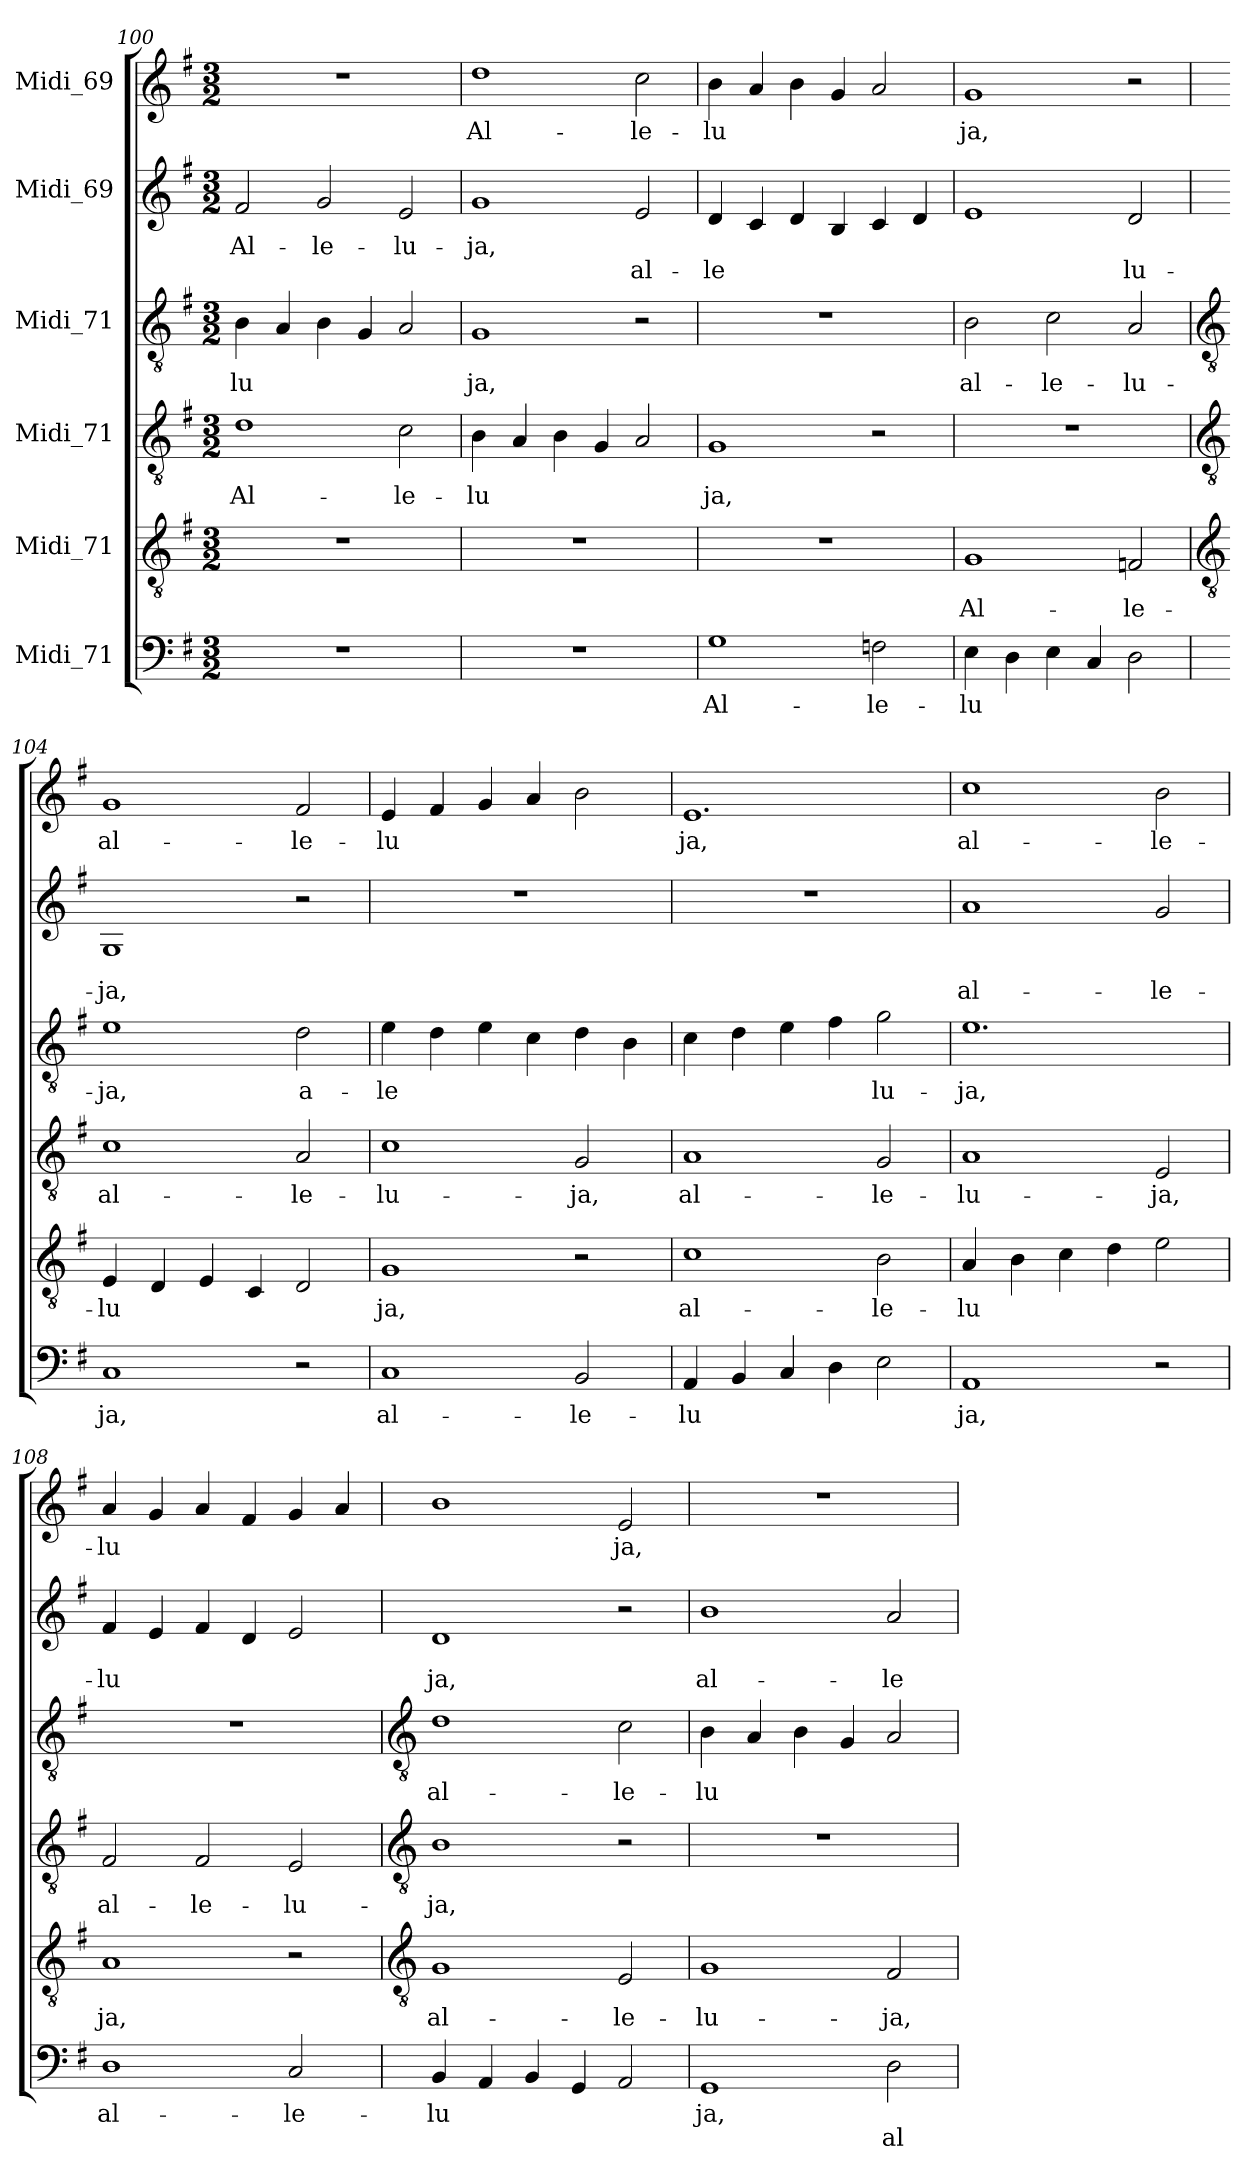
**kern	**text	**text	**kern	**text	**kern	**text	**kern	**text	**kern	**text	**text	**kern	**text
*part6	*part6	*part6	*part5	*part5	*part4	*part4	*part3	*part3	*part2	*part2	*part2	*part1	*part1
*staff6	*staff6	*staff6	*staff5	*staff5	*staff4	*staff4	*staff3	*staff3	*staff2	*staff2	*staff2	*staff1	*staff1
*I"Midi_71	*	*	*I"Midi_71	*	*I"Midi_71	*	*I"Midi_71	*	*I"Midi_69	*	*	*I"Midi_69	*
*clefF4	*	*	*clefGv2	*	*clefGv2	*	*clefGv2	*	*clefG2	*	*	*clefG2	*
*k[f#]	*	*	*k[f#]	*	*k[f#]	*	*k[f#]	*	*k[f#]	*	*	*k[f#]	*
*G:	*	*	*G:	*	*G:	*	*G:	*	*G:	*	*	*G:	*
*M3/2	*	*	*M3/2	*	*M3/2	*	*M3/2	*	*M3/2	*	*	*M3/2	*
=100	=100	=100	=100	=100	=100	=100	=100	=100	=100	=100	=100	=100	=100
!LO:N:vis=1	!	!	!LO:N:vis=1	!	!	!LO:LY:b	!	!LO:LY:b	!	!LO:LY:b	!	!LO:N:vis=1	!
1.r	.	.	1.r	.	1d	Al-	4B	-lu	2f#	Al-	.	1.r	.
.	.	.	.	.	.	.	4A	.	.	.	.	.	.
!	!	!	!	!	!	!	!	!	!	!LO:LY:b	!	!	!
.	.	.	.	.	.	.	4B	.	2g	-le-	.	.	.
.	.	.	.	.	.	.	4G	.	.	.	.	.	.
!	!	!	!	!	!	!LO:LY:b	!	!	!	!LO:LY:b	!	!	!
.	.	.	.	.	2c	-le-	2A	.	2e	-lu-	.	.	.
=101	=101	=101	=101	=101	=101	=101	=101	=101	=101	=101	=101	=101	=101
!LO:N:vis=1	!	!	!LO:N:vis=1	!	!	!LO:LY:b	!	!LO:LY:b	!	!LO:LY:b	!	!	!LO:LY:b
1.r	.	.	1.r	.	4B	-lu	1G	ja,	1g	-ja,	.	1dd	Al-
.	.	.	.	.	4A	.	.	.	.	.	.	.	.
.	.	.	.	.	4B	.	.	.	.	.	.	.	.
.	.	.	.	.	4G	.	.	.	.	.	.	.	.
!	!	!	!	!	!	!	!	!	!	!	!LO:LY:b	!	!LO:LY:b
.	.	.	.	.	2A	.	2r	.	2e	.	al-	2cc	-le-
=102	=102	=102	=102	=102	=102	=102	=102	=102	=102	=102	=102	=102	=102
!	!LO:LY:b	!	!LO:N:vis=1	!	!	!LO:LY:b	!LO:N:vis=1	!	!	!	!LO:LY:b	!	!LO:LY:b
1G	Al-	.	1.r	.	1G	ja,	1.r	.	4d	.	-le	4b	-lu
.	.	.	.	.	.	.	.	.	4c	.	.	4a	.
.	.	.	.	.	.	.	.	.	4d	.	.	4b	.
.	.	.	.	.	.	.	.	.	4B	.	.	4g	.
!	!LO:LY:b	!	!	!	!	!	!	!	!	!	!	!	!
2Fn	-le-	.	.	.	2r	.	.	.	4c	.	.	2a	.
.	.	.	.	.	.	.	.	.	4d	.	.	.	.
=103	=103	=103	=103	=103	=103	=103	=103	=103	=103	=103	=103	=103	=103
!	!LO:LY:b	!	!	!LO:LY:b	!LO:N:vis=1	!	!	!LO:LY:b	!	!	!	!	!LO:LY:b
4E	-lu	.	1G	Al-	1.r	.	2B	al-	1e	.	.	1g	ja,
4D	.	.	.	.	.	.	.	.	.	.	.	.	.
!	!	!	!	!	!	!	!	!LO:LY:b	!	!	!	!	!
4E	.	.	.	.	.	.	2c	-le-	.	.	.	.	.
4C	.	.	.	.	.	.	.	.	.	.	.	.	.
!	!	!	!	!LO:LY:b	!	!	!	!LO:LY:b	!	!	!LO:LY:b	!	!
2D	.	.	2Fn	-le-	.	.	2A	-lu-	2d	.	lu-	2r	.
!!LO:LB:g=z
=104	=104	=104	=104	=104	=104	=104	=104	=104	=104	=104	=104	=104	=104
*	*	*	*clefGv2	*	*clefGv2	*	*clefGv2	*	*	*	*	*	*
!	!LO:LY:b	!	!	!LO:LY:b	!	!LO:LY:b	!	!LO:LY:b	!	!	!LO:LY:b	!	!LO:LY:b
1C	ja,	.	4E	-lu	1c	al-	1e	-ja,	1G	.	-ja,	1g	al-
.	.	.	4D	.	.	.	.	.	.	.	.	.	.
.	.	.	4E	.	.	.	.	.	.	.	.	.	.
.	.	.	4C	.	.	.	.	.	.	.	.	.	.
!	!	!	!	!	!	!LO:LY:b	!	!LO:LY:b	!	!	!	!	!LO:LY:b
2r	.	.	2D	.	2A	-le-	2d	a-	2r	.	.	2f#	-le-
=105	=105	=105	=105	=105	=105	=105	=105	=105	=105	=105	=105	=105	=105
!	!LO:LY:b	!	!	!LO:LY:b	!	!LO:LY:b	!	!LO:LY:b	!LO:N:vis=1	!	!	!	!LO:LY:b
1C	al-	.	1G	ja,	1c	-lu-	4e	-le	1.r	.	.	4e	-lu
.	.	.	.	.	.	.	4d	.	.	.	.	4f#	.
.	.	.	.	.	.	.	4e	.	.	.	.	4g	.
.	.	.	.	.	.	.	4c	.	.	.	.	4a	.
!	!LO:LY:b	!	!	!	!	!LO:LY:b	!	!	!	!	!	!	!
2BB	-le-	.	2r	.	2G	-ja,	4d	.	.	.	.	2b	.
.	.	.	.	.	.	.	4B	.	.	.	.	.	.
=106	=106	=106	=106	=106	=106	=106	=106	=106	=106	=106	=106	=106	=106
!	!LO:LY:b	!	!	!LO:LY:b	!	!LO:LY:b	!	!	!LO:N:vis=1	!	!	!	!LO:LY:b
4AA	-lu	.	1c	al-	1A	al-	4c	.	1.r	.	.	1.e	ja,
4BB	.	.	.	.	.	.	4d	.	.	.	.	.	.
4C	.	.	.	.	.	.	4e	.	.	.	.	.	.
4D	.	.	.	.	.	.	4f#	.	.	.	.	.	.
!	!	!	!	!LO:LY:b	!	!LO:LY:b	!	!LO:LY:b	!	!	!	!	!
2E	.	.	2B	-le-	2G	-le-	2g	lu-	.	.	.	.	.
=107	=107	=107	=107	=107	=107	=107	=107	=107	=107	=107	=107	=107	=107
!	!LO:LY:b	!	!	!LO:LY:b	!	!LO:LY:b	!	!LO:LY:b	!	!	!LO:LY:b	!	!LO:LY:b
1AA	ja,	.	4A	-lu	1A	-lu-	1.e	-ja,	1a	.	al-	1cc	al-
.	.	.	4B	.	.	.	.	.	.	.	.	.	.
.	.	.	4c	.	.	.	.	.	.	.	.	.	.
.	.	.	4d	.	.	.	.	.	.	.	.	.	.
!	!	!	!	!	!	!LO:LY:b	!	!	!	!	!LO:LY:b	!	!LO:LY:b
2r	.	.	2e	.	2E	-ja,	.	.	2g	.	-le-	2b	-le-
=108	=108	=108	=108	=108	=108	=108	=108	=108	=108	=108	=108	=108	=108
!	!LO:LY:b	!	!	!LO:LY:b	!	!LO:LY:b	!LO:N:vis=1	!	!	!	!LO:LY:b	!	!LO:LY:b
1D	al-	.	1A	ja,	2F#	al-	1.r	.	4f#	.	-lu	4a	-lu
.	.	.	.	.	.	.	.	.	4e	.	.	4g	.
!	!	!	!	!	!	!LO:LY:b	!	!	!	!	!	!	!
.	.	.	.	.	2F#	-le-	.	.	4f#	.	.	4a	.
.	.	.	.	.	.	.	.	.	4d	.	.	4f#	.
!	!LO:LY:b	!	!	!	!	!LO:LY:b	!	!	!	!	!	!	!
2C	-le-	.	2r	.	2E	-lu-	.	.	2e	.	.	4g	.
.	.	.	.	.	.	.	.	.	.	.	.	4a	.
!!LO:LB:g=z
=109	=109	=109	=109	=109	=109	=109	=109	=109	=109	=109	=109	=109	=109
*	*	*	*clefGv2	*	*clefGv2	*	*clefGv2	*	*	*	*	*	*
!	!LO:LY:b	!	!	!LO:LY:b	!	!LO:LY:b	!	!LO:LY:b	!	!	!LO:LY:b	!	!
4BB	-lu	.	1G	al-	1B	-ja,	1d	al-	1d	.	ja,	1b	.
4AA	.	.	.	.	.	.	.	.	.	.	.	.	.
4BB	.	.	.	.	.	.	.	.	.	.	.	.	.
4GG	.	.	.	.	.	.	.	.	.	.	.	.	.
!	!	!	!	!LO:LY:b	!	!	!	!LO:LY:b	!	!	!	!	!LO:LY:b
2AA	.	.	2E	-le-	2r	.	2c	-le-	2r	.	.	2e	ja,
=110	=110	=110	=110	=110	=110	=110	=110	=110	=110	=110	=110	=110	=110
!	!LO:LY:b	!	!	!LO:LY:b	!LO:N:vis=1	!	!	!LO:LY:b	!	!	!LO:LY:b	!LO:N:vis=1	!
1GG	ja,	.	1G	-lu-	1.r	.	4B	-lu	1b	.	al-	1.r	.
.	.	.	.	.	.	.	4A	.	.	.	.	.	.
.	.	.	.	.	.	.	4B	.	.	.	.	.	.
.	.	.	.	.	.	.	4G	.	.	.	.	.	.
!	!	!LO:LY:b	!	!LO:LY:b	!	!	!	!	!	!	!LO:LY:b	!	!
2D	.	al-	2F#	-ja,	.	.	2A	.	2a	.	-le-	.	.
=	=	=	=	=	=	=	=	=	=	=	=	=	=
*-	*-	*-	*-	*-	*-	*-	*-	*-	*-	*-	*-	*-	*-
